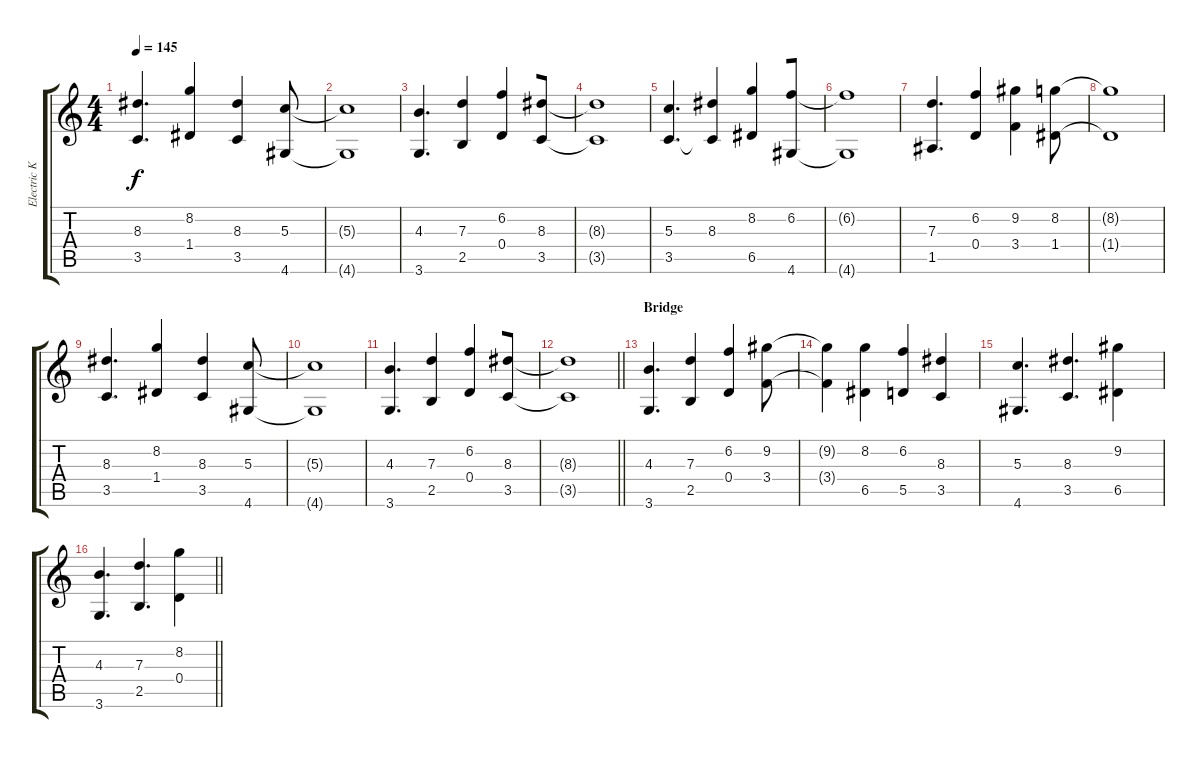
\track ("Electric Keyboard" "Electric K") {instrument electricguitarjazz}
\staff {score tabs}
\tuning (E4 B3 G3 D3 A2 E2) {hide}
\ts (4 4)
\tempo 145
\clef g2
\ks c
(8.3 3.5).4{d dy f beam merge} (8.2 1.4).4 (8.3 3.5).4 (5.3 4.6).8 |
(5.3{t} 4.6{t}).1 |
(4.3 3.6).4{d} (7.3 2.5).4 (6.2 0.4).4{beam merge} (8.3 3.5).8 |
(8.3{t} 3.5{t}).1 |
(5.3 3.5).4{d} (8.3 3.5{t}).4{beam merge} (8.2 6.5).4{beam merge} (6.2 4.6).8 |
(6.2{t} 4.6{t}).1 |
(7.3 1.5).4{d beam merge} (6.2 0.4).4 (9.2 3.4).4 (8.2 1.4).8 |
(8.2{t} 1.4{t}).1 |
(8.3 3.5).4{d beam merge} (8.2 1.4).4 (8.3 3.5).4 (5.3 4.6).8 |
(5.3{t} 4.6{t}).1 |
(4.3 3.6).4{d} (7.3 2.5).4 (6.2 0.4).4{beam merge} (8.3 3.5).8 |
\barLineRight lightlight
(8.3{t} 3.5{t}).1 |
\section ("" "Bridge")
(4.3 3.6).4{d} (7.3 2.5).4 (6.2 0.4).4 (9.2 3.4).8 |
(9.2{t} 3.4{t}).4 (8.2 6.5).4 (6.2 5.5).4{beam merge} (8.3 3.5).4 |
(5.3 4.6).4{d} (8.3 3.5).4{d} (9.2 6.5).4 |
\barLineRight lightlight
(4.3 3.6).4{d} (7.3 2.5).4{d} (8.2 0.4).4
